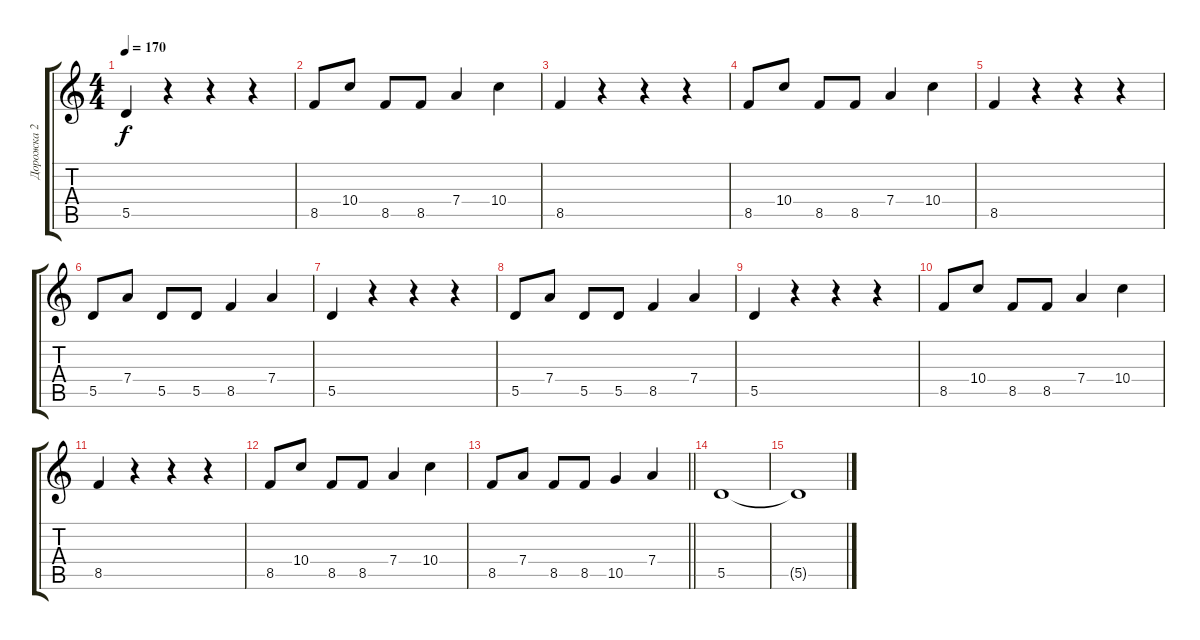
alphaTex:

\track ("Дорожка 2" "Дорожка 2") {instrument acousticguitarsteel}
\staff {score tabs}
\tuning (E4 B3 G3 D3 A2 E2) {hide}
\ts (4 4)
\tempo 170
\clef g2
\ks c
5.5.4{dy f} r.4 r.4 r.4 |
8.5.8 10.4.8 8.5.8 8.5.8 7.4.4 10.4.4 |
8.5.4 r.4 r.4 r.4 |
8.5.8 10.4.8 8.5.8 8.5.8 7.4.4 10.4.4 |
8.5.4 r.4 r.4 r.4 |
5.5.8 7.4.8 5.5.8 5.5.8 8.5.4 7.4.4 |
5.5.4 r.4 r.4 r.4 |
5.5.8 7.4.8 5.5.8 5.5.8 8.5.4 7.4.4 |
5.5.4 r.4 r.4 r.4 |
8.5.8 10.4.8 8.5.8 8.5.8 7.4.4 10.4.4 |
8.5.4 r.4 r.4 r.4 |
8.5.8 10.4.8 8.5.8 8.5.8 7.4.4 10.4.4 |
\barLineRight lightlight
8.5.8 7.4.8 8.5.8 8.5.8 10.5.4 7.4.4 |
5.5.1 |
5.5{t}.1
